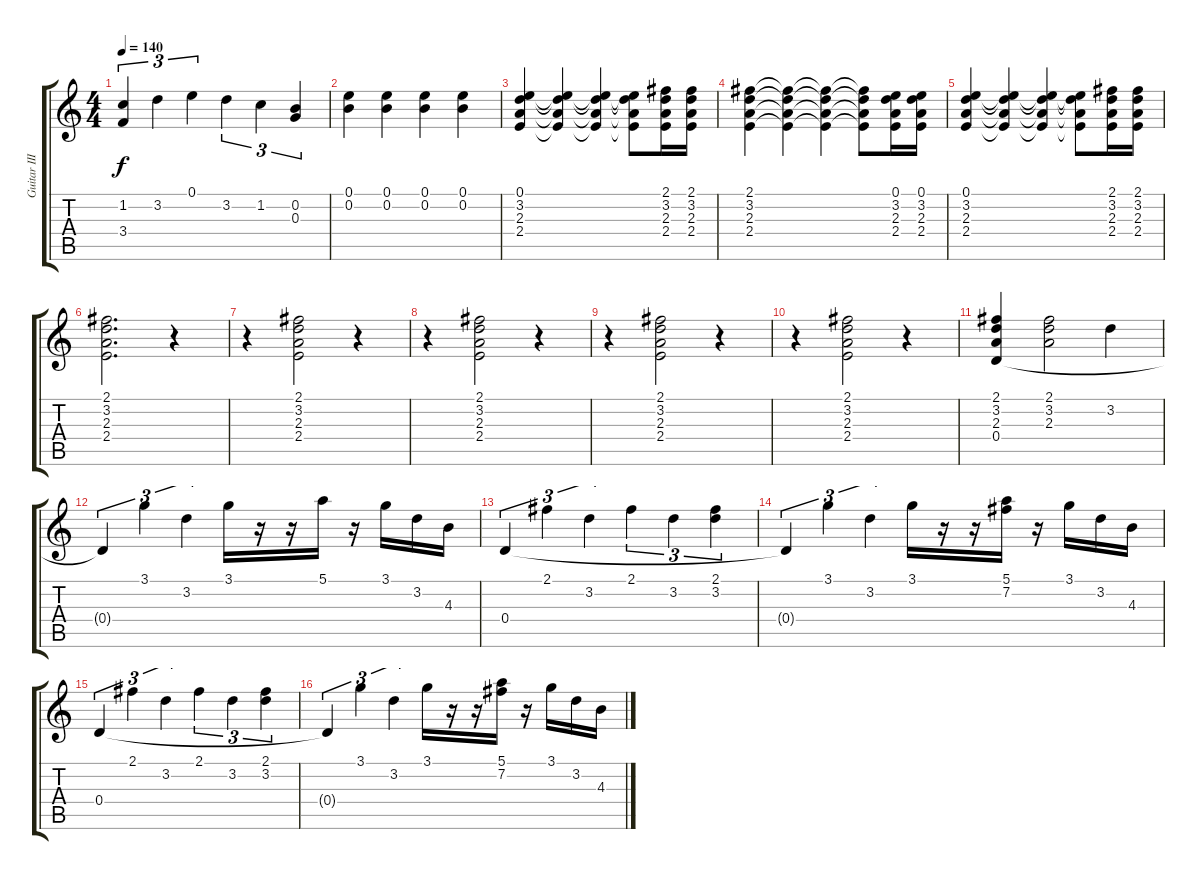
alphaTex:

\track ("Guitar III (12-string)" "Guitar III") {instrument distortionguitar}
\staff {score tabs}
\tuning (E4 B3 G3 D3 A2 E2) {hide}
\ts (4 4)
\tempo 140
\clef g2
\ks c
(1.2 3.4).4{tu (3 2) dy f} 3.2.4{tu (3 2)} 0.1.4{tu (3 2)} 3.2.4{tu (3 2)} 1.2.4{tu (3 2)} (0.2 0.3).4{tu (3 2)} |
(0.1 0.2).4 (0.1 0.2).4 (0.1 0.2).4 (0.1 0.2).4 |
(0.1 3.2 2.3 2.4).4 (0.1{t} 3.2{t} 2.3{t} 2.4{t}).4 (0.1{t} 3.2{t} 2.3{t} 2.4{t}).4 (0.1{t} 3.2{t} 2.3{t} 2.4{t}).8 (2.1 3.2 2.3 2.4).16 (2.1 3.2 2.3 2.4).16 |
(2.1 3.2 2.3 2.4).4 (2.1{t} 3.2{t} 2.3{t} 2.4{t}).4 (2.1{t} 3.2{t} 2.3{t} 2.4{t}).4 (2.1{t} 3.2{t} 2.3{t} 2.4{t}).8 (0.1 3.2 2.3 2.4).16 (0.1 3.2 2.3 2.4).16 |
(0.1 3.2 2.3 2.4).4 (0.1{t} 3.2{t} 2.3{t} 2.4{t}).4 (0.1{t} 3.2{t} 2.3{t} 2.4{t}).4 (0.1{t} 3.2{t} 2.3{t} 2.4{t}).8 (2.1 3.2 2.3 2.4).16 (2.1 3.2 2.3 2.4).16 |
(2.1 3.2 2.3 2.4).2{d} r.4 |
r.4 (2.1 3.2 2.3 2.4).2 r.4 |
r.4 (2.1 3.2 2.3 2.4).2 r.4 |
r.4 (2.1 3.2 2.3 2.4).2 r.4 |
r.4 (2.1 3.2 2.3 2.4).2 r.4 |
(2.1 3.2 2.3 0.4).4 (2.1 3.2 2.3).2 3.2.4 |
0.4{t}.4{tu (3 2)} 3.1.4{tu (3 2)} 3.2.4{tu (3 2)} 3.1.16 r.16 r.16 5.1.16 r.16 3.1.16 3.2.16 4.3.16 |
0.4.4{tu (3 2)} 2.1.4{tu (3 2)} 3.2.4{tu (3 2)} 2.1.4{tu (3 2)} 3.2.4{tu (3 2)} (2.1 3.2).4{tu (3 2)} |
0.4{t}.4{tu (3 2)} 3.1.4{tu (3 2)} 3.2.4{tu (3 2)} 3.1.16 r.16 r.16 (5.1 7.2).16 r.16 3.1.16 3.2.16 4.3.16 |
0.4.4{tu (3 2)} 2.1.4{tu (3 2)} 3.2.4{tu (3 2)} 2.1.4{tu (3 2)} 3.2.4{tu (3 2)} (2.1 3.2).4{tu (3 2)} |
0.4{t}.4{tu (3 2)} 3.1.4{tu (3 2)} 3.2.4{tu (3 2)} 3.1.16 r.16 r.16 (5.1 7.2).16 r.16 3.1.16 3.2.16 4.3.16
